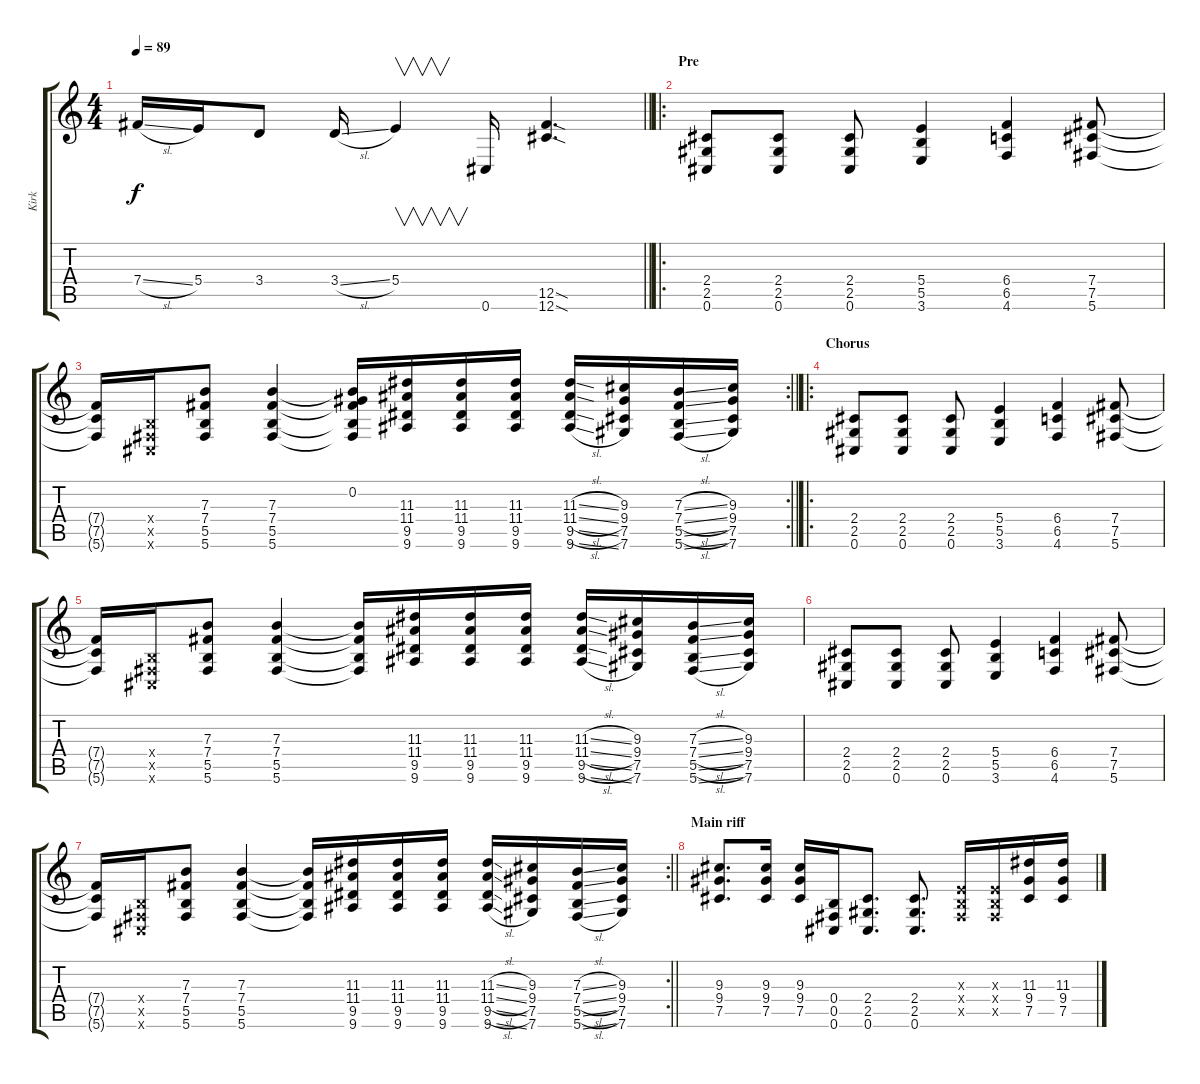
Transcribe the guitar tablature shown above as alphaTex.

\track ("Kirk" "Kirk") {instrument distortionguitar}
\staff {score tabs}
\tuning (Db4 Ab3 E3 B2 Gb2 Db2) {hide}
\ts (4 4)
\tempo 89
\clef g2
\barLineRight lightlight
\ks c
7.4{sl}.16{dy f} 5.4.16 3.4.8 3.4{sl}.16 5.4.4{v} 0.6.16 (12.5{sod} 12.6{sod}).4{d} |
\ro
\section ("" "Pre")
(2.4 2.5 0.6).8 (2.4 2.5 0.6).8 (2.4 2.5 0.6).8 (5.4 5.5 3.6).4 (6.4 6.5 4.6).4 (7.4 7.5 5.6).8 |
\rc 2
\barLineRight lightlight
(7.4{t} 7.5{t} 5.6{t}).16 (0.4{x} 0.5{x} 0.6{x}).16 (7.3 7.4 5.5 5.6).8 (7.3 7.4 5.5 5.6).4 (0.2 7.3{t} 7.4{t} 5.5{t} 5.6{t}).16 (11.3 11.4 9.5 9.6).16 (11.3 11.4 9.5 9.6).16 (11.3 11.4 9.5 9.6).16 (11.3{sl} 11.4{sl} 9.5{sl} 9.6{sl}).16 (9.3 9.4 7.5 7.6).16 (7.3{sl} 7.4{sl} 5.5{sl} 5.6{sl}).16 (9.3 9.4 7.5 7.6).16 |
\ro
\section ("" "Chorus")
(2.4 2.5 0.6).8 (2.4 2.5 0.6).8 (2.4 2.5 0.6).8 (5.4 5.5 3.6).4 (6.4 6.5 4.6).4 (7.4 7.5 5.6).8 |
(7.4{t} 7.5{t} 5.6{t}).16 (0.4{x} 0.5{x} 0.6{x}).16 (7.3 7.4 5.5 5.6).8 (7.3 7.4 5.5 5.6).4 (7.3{t} 7.4{t} 5.5{t} 5.6{t}).16 (11.3 11.4 9.5 9.6).16 (11.3 11.4 9.5 9.6).16 (11.3 11.4 9.5 9.6).16 (11.3{sl} 11.4{sl} 9.5{sl} 9.6{sl}).16 (9.3 9.4 7.5 7.6).16 (7.3{sl} 7.4{sl} 5.5{sl} 5.6{sl}).16 (9.3 9.4 7.5 7.6).16 |
(2.4 2.5 0.6).8 (2.4 2.5 0.6).8 (2.4 2.5 0.6).8 (5.4 5.5 3.6).4 (6.4 6.5 4.6).4 (7.4 7.5 5.6).8 |
\rc 2
\barLineRight lightlight
(7.4{t} 7.5{t} 5.6{t}).16 (0.4{x} 0.5{x} 0.6{x}).16 (7.3 7.4 5.5 5.6).8 (7.3 7.4 5.5 5.6).4 (7.3{t} 7.4{t} 5.5{t} 5.6{t}).16 (11.3 11.4 9.5 9.6).16 (11.3 11.4 9.5 9.6).16 (11.3 11.4 9.5 9.6).16 (11.3{sl} 11.4{sl} 9.5{sl} 9.6{sl}).16 (9.3 9.4 7.5 7.6).16 (7.3{sl} 7.4{sl} 5.5{sl} 5.6{sl}).16 (9.3 9.4 7.5 7.6).16 |
\section ("" "Main riff")
(9.3 9.4 7.5).8{d} (9.3 9.4 7.5).16 (9.3 9.4 7.5).16 (0.4 0.5 0.6).16 (2.4 2.5 0.6).8{d} (2.4 2.5 0.6).8{d} (0.3{x} 0.4{x} 0.5{x}).16 (0.3{x} 0.4{x} 0.5{x}).16 (11.3 9.4 7.5).16 (11.3 9.4 7.5).16
